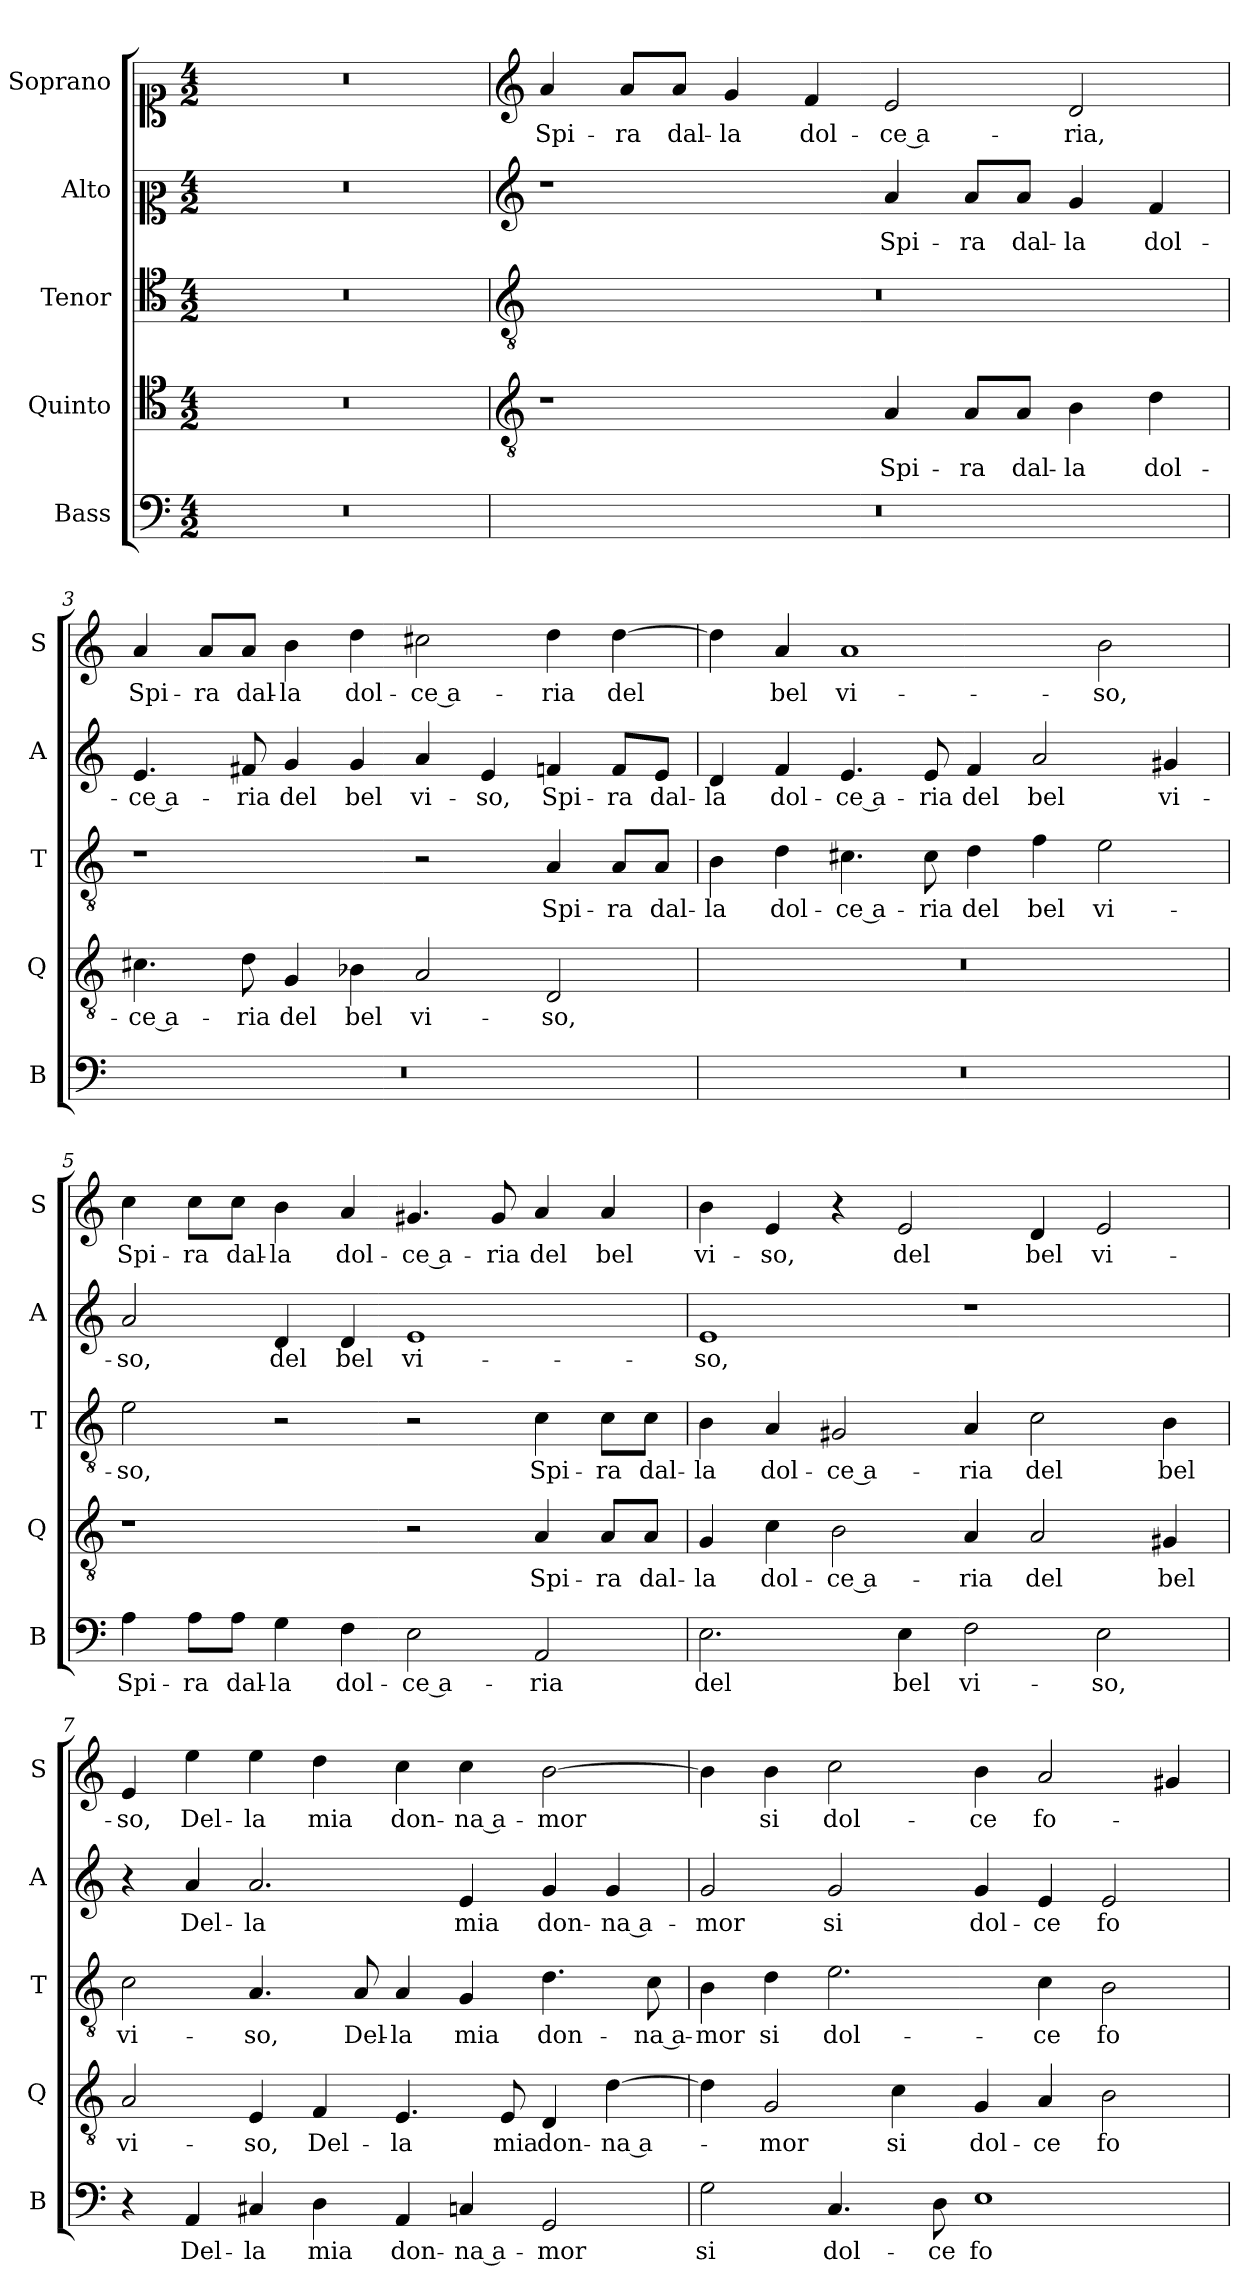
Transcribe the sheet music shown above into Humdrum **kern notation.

**kern	**text	**kern	**text	**kern	**text	**kern	**text	**kern	**text
*part5	*part5	*part4	*part4	*part3	*part3	*part2	*part2	*part1	*part1
*staff5	*staff5	*staff4	*staff4	*staff3	*staff3	*staff2	*staff2	*staff1	*staff1
*I"Bass	*	*I"Quinto	*	*I"Tenor	*	*I"Alto	*	*I"Soprano	*
*I'B	*	*I'Q	*	*I'T	*	*I'A	*	*I'S	*
*clefF4	*	*clefC4	*	*clefC4	*	*clefC2	*	*clefC1	*
*k[]	*	*k[]	*	*k[]	*	*k[]	*	*k[]	*
*C:	*	*C:	*	*C:	*	*C:	*	*C:	*
*M4/2	*	*M4/2	*	*M4/2	*	*M4/2	*	*M4/2	*
=1	=1	=1	=1	=1	=1	=1	=1	=1	=1
0r	.	0r	.	0r	.	0r	.	0r	.
=2	=2	=2	=2	=2	=2	=2	=2	=2	=2
*	*	*clefGv2	*	*clefGv2	*	*clefG2	*	*clefG2	*
!	!	!	!	!	!	!	!	!	!LO:LY:b
0r	.	1r	.	0r	.	1r	.	4a/	Spi-
!	!	!	!	!	!	!	!	!	!LO:LY:b
.	.	.	.	.	.	.	.	8a/L	-ra
!	!	!	!	!	!	!	!	!	!LO:LY:b
.	.	.	.	.	.	.	.	8a/J	dal-
!	!	!	!	!	!	!	!	!	!LO:LY:b
.	.	.	.	.	.	.	.	4g/	-la
!	!	!	!	!	!	!	!	!	!LO:LY:b
.	.	.	.	.	.	.	.	4f/	dol-
!	!	!	!LO:LY:b	!	!	!	!LO:LY:b	!	!LO:LY:b
.	.	4A/	Spi-	.	.	4a/	Spi-	2e/	-ce a-
!	!	!	!LO:LY:b	!	!	!	!LO:LY:b	!	!
.	.	8A/L	-ra	.	.	8a/L	-ra	.	.
!	!	!	!LO:LY:b	!	!	!	!LO:LY:b	!	!
.	.	8A/J	dal-	.	.	8a/J	dal-	.	.
!	!	!	!LO:LY:b	!	!	!	!LO:LY:b	!	!LO:LY:b
.	.	4B\	-la	.	.	4g/	-la	2d/	-ria,
!	!	!	!LO:LY:b	!	!	!	!LO:LY:b	!	!
.	.	4d\	dol-	.	.	4f/	dol-	.	.
=3	=3	=3	=3	=3	=3	=3	=3	=3	=3
!	!	!	!LO:LY:b	!	!	!	!LO:LY:b	!	!LO:LY:b
0r	.	4.c#X\	-ce a-	1r	.	4.e/	-ce a-	4a/	Spi-
!	!	!	!	!	!	!	!	!	!LO:LY:b
.	.	.	.	.	.	.	.	8a/L	-ra
!	!	!	!LO:LY:b	!	!	!	!LO:LY:b	!	!LO:LY:b
.	.	8d\	-ria	.	.	8f#X/	-ria	8a/J	dal-
!	!	!	!LO:LY:b	!	!	!	!LO:LY:b	!	!LO:LY:b
.	.	4G/	del	.	.	4g/	del	4b\	-la
!	!	!	!LO:LY:b	!	!	!	!LO:LY:b	!	!LO:LY:b
.	.	4B-X\	bel	.	.	4g/	bel	4dd\	dol-
!	!	!	!LO:LY:b	!	!	!	!LO:LY:b	!	!LO:LY:b
.	.	2A/	vi-	2r	.	4a/	vi-	2cc#X\	-ce a-
!	!	!	!	!	!	!	!LO:LY:b	!	!
.	.	.	.	.	.	4e/	-so,	.	.
!	!	!	!LO:LY:b	!	!LO:LY:b	!	!LO:LY:b	!	!LO:LY:b
.	.	2D/	-so,	4A/	Spi-	4fn/	Spi-	4dd\	-ria
!	!	!	!	!	!LO:LY:b	!	!LO:LY:b	!	!LO:LY:b
.	.	.	.	8A/L	-ra	8f/L	-ra	[4dd\	del
!	!	!	!	!	!LO:LY:b	!	!LO:LY:b	!	!
.	.	.	.	8A/J	dal-	8e/J	dal-	.	.
!!LO:LB:g=z
=4	=4	=4	=4	=4	=4	=4	=4	=4	=4
!	!	!	!	!	!LO:LY:b	!	!LO:LY:b	!	!
0r	.	0r	.	4B\	-la	4d/	-la	4dd\]	.
!	!	!	!	!	!LO:LY:b	!	!LO:LY:b	!	!LO:LY:b
.	.	.	.	4d\	dol-	4f/	dol-	4a/	bel
!	!	!	!	!	!LO:LY:b	!	!LO:LY:b	!	!LO:LY:b
.	.	.	.	4.c#X\	-ce a-	4.e/	-ce a-	1a	vi-
!	!	!	!	!	!LO:LY:b	!	!LO:LY:b	!	!
.	.	.	.	8c#\	-ria	8e/	-ria	.	.
!	!	!	!	!	!LO:LY:b	!	!LO:LY:b	!	!
.	.	.	.	4d\	del	4f/	del	.	.
!	!	!	!	!	!LO:LY:b	!	!LO:LY:b	!	!
.	.	.	.	4f\	bel	2a/	bel	.	.
!	!	!	!	!	!LO:LY:b	!	!	!	!LO:LY:b
.	.	.	.	2e\	vi-	.	.	2b\	-so,
!	!	!	!	!	!	!	!LO:LY:b	!	!
.	.	.	.	.	.	4g#X/	vi-	.	.
=5	=5	=5	=5	=5	=5	=5	=5	=5	=5
!	!LO:LY:b	!	!	!	!LO:LY:b	!	!LO:LY:b	!	!LO:LY:b
4A\	Spi-	1r	.	2e\	-so,	2a/	-so,	4cc\	Spi-
!	!LO:LY:b	!	!	!	!	!	!	!	!LO:LY:b
8A\L	-ra	.	.	.	.	.	.	8cc\L	-ra
!	!LO:LY:b	!	!	!	!	!	!	!	!LO:LY:b
8A\J	dal-	.	.	.	.	.	.	8cc\J	dal-
!	!LO:LY:b	!	!	!	!	!	!LO:LY:b	!	!LO:LY:b
4G\	-la	.	.	2r	.	4d/	del	4b\	-la
!	!LO:LY:b	!	!	!	!	!	!LO:LY:b	!	!LO:LY:b
4F\	dol-	.	.	.	.	4d/	bel	4a/	dol-
!	!LO:LY:b	!	!	!	!	!	!LO:LY:b	!	!LO:LY:b
2E\	-ce a-	2r	.	2r	.	1e	vi-	4.g#X/	-ce a-
!	!	!	!	!	!	!	!	!	!LO:LY:b
.	.	.	.	.	.	.	.	8g#/	-ria
!	!LO:LY:b	!	!LO:LY:b	!	!LO:LY:b	!	!	!	!LO:LY:b
2AA/	-ria	4A/	Spi-	4c\	Spi-	.	.	4a/	del
!	!	!	!LO:LY:b	!	!LO:LY:b	!	!	!	!LO:LY:b
.	.	8A/L	-ra	8c\L	-ra	.	.	4a/	bel
!	!	!	!LO:LY:b	!	!LO:LY:b	!	!	!	!
.	.	8A/J	dal-	8c\J	dal-	.	.	.	.
=6	=6	=6	=6	=6	=6	=6	=6	=6	=6
!	!LO:LY:b	!	!LO:LY:b	!	!LO:LY:b	!	!LO:LY:b	!	!LO:LY:b
2.E\	del	4G/	-la	4B\	-la	1e	-so,	4b\	vi-
!	!	!	!LO:LY:b	!	!LO:LY:b	!	!	!	!LO:LY:b
.	.	4c\	dol-	4A/	dol-	.	.	4e/	-so,
!	!	!	!LO:LY:b	!	!LO:LY:b	!	!	!	!
.	.	2B\	-ce a-	2G#X/	-ce a-	.	.	4r	.
!	!LO:LY:b	!	!	!	!	!	!	!	!LO:LY:b
4E\	bel	.	.	.	.	.	.	2e/	del
!	!LO:LY:b	!	!LO:LY:b	!	!LO:LY:b	!	!	!	!
2F\	vi-	4A/	-ria	4A/	-ria	1r	.	.	.
!	!	!	!LO:LY:b	!	!LO:LY:b	!	!	!	!LO:LY:b
.	.	2A/	del	2c\	del	.	.	4d/	bel
!	!LO:LY:b	!	!	!	!	!	!	!	!LO:LY:b
2E\	-so,	.	.	.	.	.	.	2e/	vi-
!	!	!	!LO:LY:b	!	!LO:LY:b	!	!	!	!
.	.	4G#X/	bel	4B\	bel	.	.	.	.
!!LO:LB:g=z
=7	=7	=7	=7	=7	=7	=7	=7	=7	=7
!	!	!	!LO:LY:b	!	!LO:LY:b	!	!	!	!LO:LY:b
4r	.	2A/	vi-	2c\	vi-	4r	.	4e/	-so,
!	!LO:LY:b	!	!	!	!	!	!LO:LY:b	!	!LO:LY:b
4AA/	Del-	.	.	.	.	4a/	Del-	4ee\	Del-
!	!LO:LY:b	!	!LO:LY:b	!	!LO:LY:b	!	!LO:LY:b	!	!LO:LY:b
4C#X/	-la	4E/	-so,	4.A/	-so,	2.a/	-la	4ee\	-la
!	!LO:LY:b	!	!LO:LY:b	!	!	!	!	!	!LO:LY:b
4D\	mia	4F/	Del-	.	.	.	.	4dd\	mia
!	!	!	!	!	!LO:LY:b	!	!	!	!
.	.	.	.	8A/	Del-	.	.	.	.
!	!LO:LY:b	!	!LO:LY:b	!	!LO:LY:b	!	!	!	!LO:LY:b
4AA/	don-	4.E/	-la	4A/	-la	.	.	4cc\	don-
!	!LO:LY:b	!	!	!	!LO:LY:b	!	!LO:LY:b	!	!LO:LY:b
4Cn/	-na a-	.	.	4G/	mia	4e/	mia	4cc\	-na a-
!	!	!	!LO:LY:b	!	!	!	!	!	!
.	.	8E/	mia	.	.	.	.	.	.
!	!LO:LY:b	!	!LO:LY:b	!	!LO:LY:b	!	!LO:LY:b	!	!LO:LY:b
2GG/	-mor	4D/	don-	4.d\	don-	4g/	don-	[2b\	-mor
!	!	!	!LO:LY:b	!	!	!	!LO:LY:b	!	!
.	.	[4d\	-na a-	.	.	4g/	-na a-	.	.
!	!	!	!	!	!LO:LY:b	!	!	!	!
.	.	.	.	8c\	-na a-	.	.	.	.
=8	=8	=8	=8	=8	=8	=8	=8	=8	=8
!	!LO:LY:b	!	!	!	!LO:LY:b	!	!LO:LY:b	!	!
2G\	si	4d\]	.	4B\	-mor	2g/	-mor	4b\]	.
!	!	!	!LO:LY:b	!	!LO:LY:b	!	!	!	!LO:LY:b
.	.	2G/	-mor	4d\	si	.	.	4b\	si
!	!LO:LY:b	!	!	!	!LO:LY:b	!	!LO:LY:b	!	!LO:LY:b
4.C/	dol-	.	.	2.e\	dol-	2g/	si	2cc\	dol-
!	!	!	!LO:LY:b	!	!	!	!	!	!
.	.	4c\	si	.	.	.	.	.	.
!	!LO:LY:b	!	!	!	!	!	!	!	!
8D\	-ce	.	.	.	.	.	.	.	.
!	!LO:LY:b	!	!LO:LY:b	!	!	!	!LO:LY:b	!	!LO:LY:b
1E	fo-	4G/	dol-	.	.	4g/	dol-	4b\	-ce
!	!	!	!LO:LY:b	!	!LO:LY:b	!	!LO:LY:b	!	!LO:LY:b
.	.	4A/	-ce	4c\	-ce	4e/	-ce	2a/	fo-
!	!	!	!LO:LY:b	!	!LO:LY:b	!	!LO:LY:b	!	!
.	.	2B\	fo-	2B\	fo-	2e/	fo-	.	.
.	.	.	.	.	.	.	.	4g#X/	.
=	=	=	=	=	=	=	=	=	=
*-	*-	*-	*-	*-	*-	*-	*-	*-	*-
